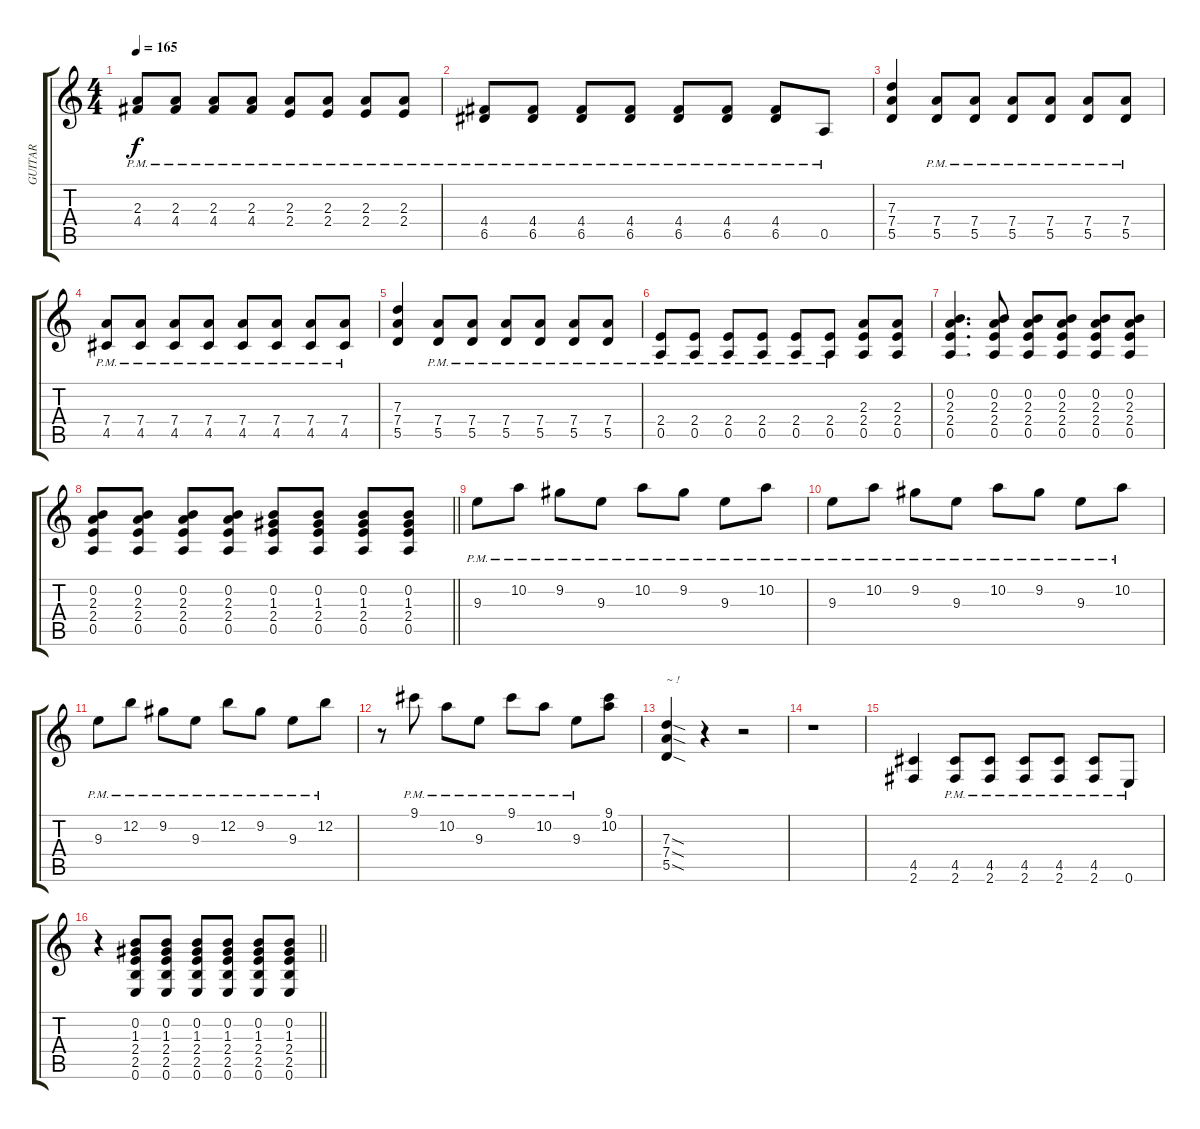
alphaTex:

\track ("GUITAR" "GUITAR") {instrument overdrivenguitar}
\staff {score tabs}
\tuning (E4 B3 G3 D3 A2 E2) {hide}
\ts (4 4)
\tempo 165
\clef g2
\ks c
(2.3{pm} 4.4{pm}).8{dy f} (2.3{pm} 4.4{pm}).8 (2.3{pm} 4.4{pm}).8 (2.3{pm} 4.4{pm}).8 (2.3{pm} 2.4{pm}).8 (2.3{pm} 2.4{pm}).8 (2.3{pm} 2.4{pm}).8 (2.3{pm} 2.4{pm}).8 |
(4.4{pm} 6.5{pm}).8 (4.4{pm} 6.5{pm}).8 (4.4{pm} 6.5{pm}).8 (4.4{pm} 6.5{pm}).8 (4.4{pm} 6.5{pm}).8 (4.4{pm} 6.5{pm}).8 (4.4{pm} 6.5{pm}).8 0.5{pm}.8 |
(7.3 7.4 5.5).4 (7.4{pm} 5.5{pm}).8 (7.4{pm} 5.5{pm}).8 (7.4{pm} 5.5{pm}).8 (7.4{pm} 5.5{pm}).8 (7.4{pm} 5.5{pm}).8 (7.4{pm} 5.5{pm}).8 |
(7.4{pm} 4.5{pm}).8 (7.4{pm} 4.5{pm}).8 (7.4{pm} 4.5{pm}).8 (7.4{pm} 4.5{pm}).8 (7.4{pm} 4.5{pm}).8 (7.4{pm} 4.5{pm}).8 (7.4{pm} 4.5{pm}).8 (7.4{pm} 4.5{pm}).8 |
(7.3 7.4 5.5).4 (7.4{pm} 5.5{pm}).8 (7.4{pm} 5.5{pm}).8 (7.4{pm} 5.5{pm}).8 (7.4{pm} 5.5{pm}).8 (7.4{pm} 5.5{pm}).8 (7.4{pm} 5.5{pm}).8 |
(2.4{pm} 0.5{pm}).8 (2.4{pm} 0.5{pm}).8 (2.4{pm} 0.5{pm}).8 (2.4{pm} 0.5{pm}).8 (2.4{pm} 0.5{pm}).8 (2.4{pm} 0.5{pm}).8 (2.3 2.4 0.5).8 (2.3 2.4 0.5).8 |
(0.2 2.3 2.4 0.5).4{d} (0.2 2.3 2.4 0.5).8 (0.2 2.3 2.4 0.5).8 (0.2 2.3 2.4 0.5).8 (0.2 2.3 2.4 0.5).8 (0.2 2.3 2.4 0.5).8 |
\barLineRight lightlight
(0.2 2.3 2.4 0.5).8 (0.2 2.3 2.4 0.5).8 (0.2 2.3 2.4 0.5).8 (0.2 2.3 2.4 0.5).8 (0.2 1.3 2.4 0.5).8 (0.2 1.3 2.4 0.5).8 (0.2 1.3 2.4 0.5).8 (0.2 1.3 2.4 0.5).8 |
9.3{pm}.8 10.2{pm}.8 9.2{pm}.8 9.3{pm}.8 10.2{pm}.8 9.2{pm}.8 9.3{pm}.8 10.2{pm}.8 |
9.3{pm}.8 10.2{pm}.8 9.2{pm}.8 9.3{pm}.8 10.2{pm}.8 9.2{pm}.8 9.3{pm}.8 10.2{pm}.8 |
9.3{pm}.8 12.2{pm}.8 9.2{pm}.8 9.3{pm}.8 12.2{pm}.8 9.2{pm}.8 9.3{pm}.8 12.2{pm}.8 |
r.8 9.1{pm}.8 10.2{pm}.8 9.3{pm}.8 9.1{pm}.8 10.2{pm}.8 9.3{pm}.8 (9.1 10.2).8 |
(7.3{sod} 7.4{sod} 5.5{sod}).4{txt "~ !"} r.4 r.2 |
r.1 |
(4.5 2.6).4 (4.5{pm} 2.6{pm}).8 (4.5{pm} 2.6{pm}).8 (4.5{pm} 2.6{pm}).8 (4.5{pm} 2.6{pm}).8 (4.5{pm} 2.6{pm}).8 0.6{pm}.8 |
\barLineRight lightlight
r.4 (0.2 1.3 2.4 2.5 0.6).8 (0.2 1.3 2.4 2.5 0.6).8 (0.2 1.3 2.4 2.5 0.6).8 (0.2 1.3 2.4 2.5 0.6).8 (0.2 1.3 2.4 2.5 0.6).8 (0.2 1.3 2.4 2.5 0.6).8
